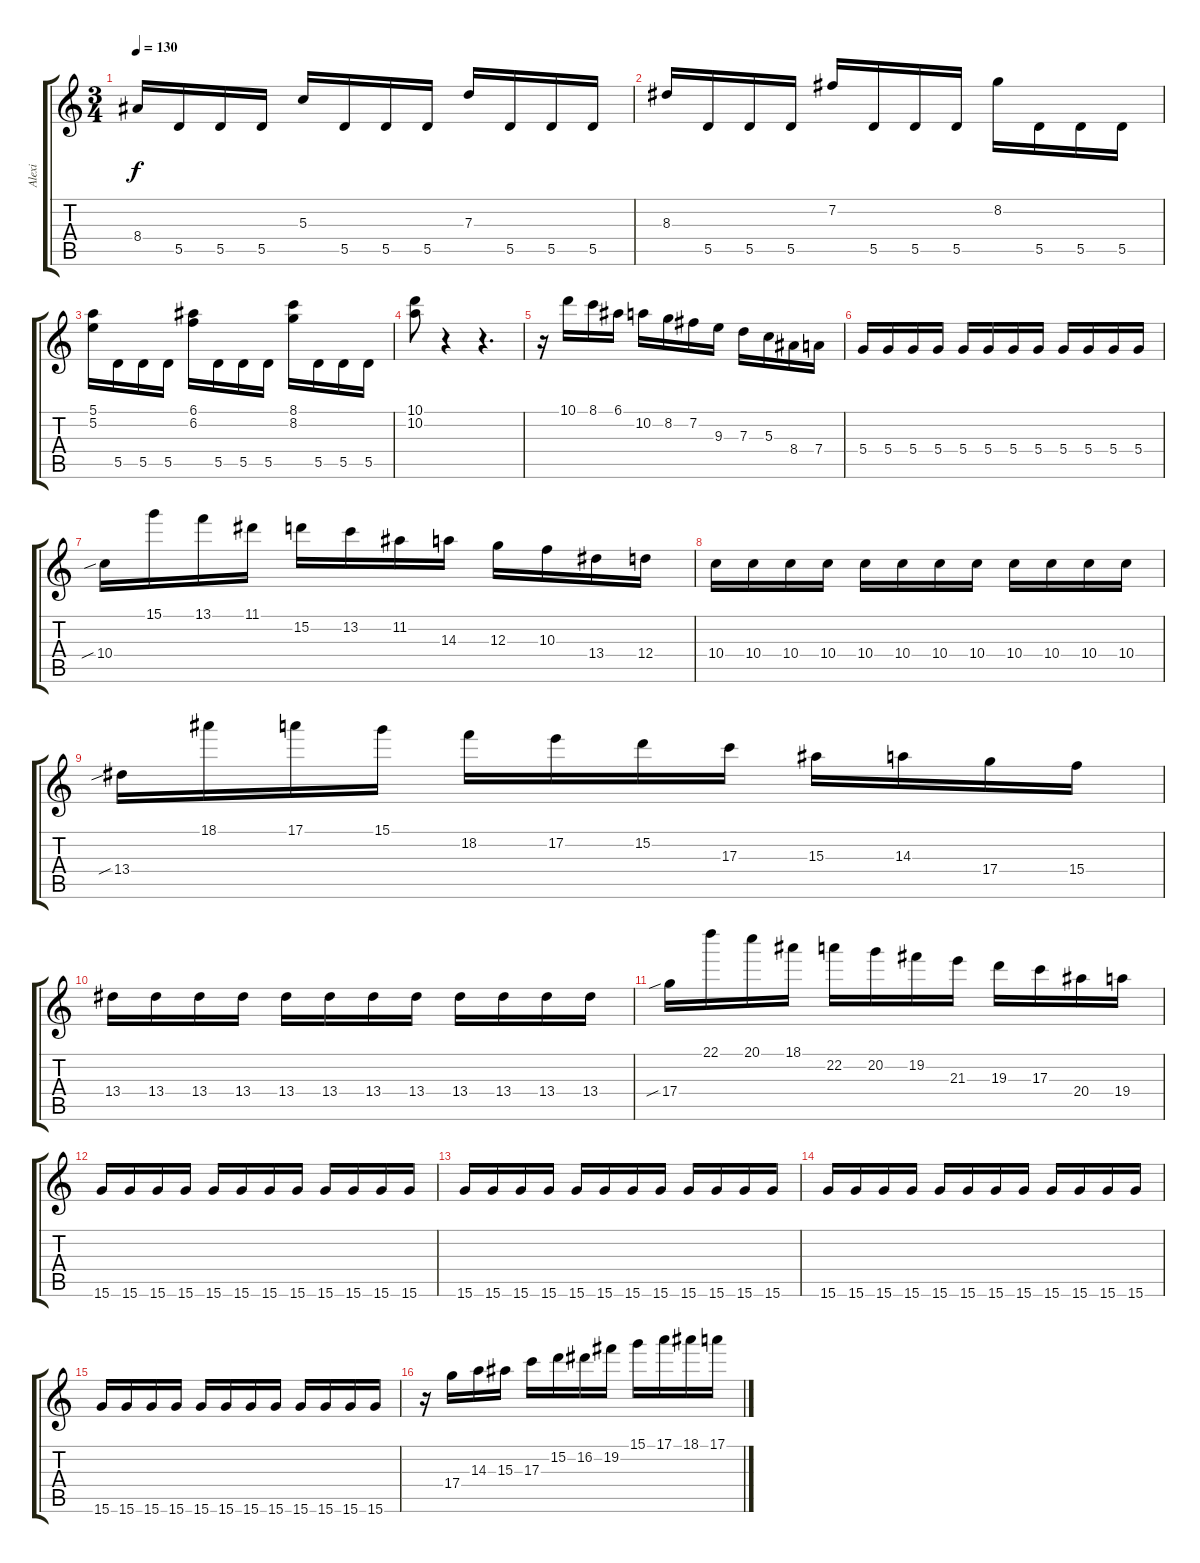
\track ("Alexi" "Alexi") {instrument distortionguitar}
\staff {score tabs}
\tuning (E4 B3 G3 D3 A2 E2) {hide}
\ts (3 4)
\tempo 130
\clef g2
\ks c
8.4.16{dy f} 5.5.16 5.5.16 5.5.16 5.3.16 5.5.16 5.5.16 5.5.16 7.3.16 5.5.16 5.5.16 5.5.16 |
8.3.16 5.5.16 5.5.16 5.5.16 7.2.16 5.5.16 5.5.16 5.5.16 8.2.16 5.5.16 5.5.16 5.5.16 |
(5.1 5.2).16 5.5.16 5.5.16 5.5.16 (6.1 6.2).16 5.5.16 5.5.16 5.5.16 (8.1 8.2).16 5.5.16 5.5.16 5.5.16 |
(10.1 10.2).8 r.4 r.4{d} |
r.16 10.1.16 8.1.16 6.1.16 10.2.16 8.2.16 7.2.16 9.3.16 7.3.16 5.3.16 8.4.16 7.4.16 |
5.4.16 5.4.16 5.4.16 5.4.16 5.4.16 5.4.16 5.4.16 5.4.16 5.4.16 5.4.16 5.4.16 5.4.16 |
10.4{sib}.16 15.1.16 13.1.16 11.1.16 15.2.16 13.2.16 11.2.16 14.3.16 12.3.16 10.3.16 13.4.16 12.4.16 |
10.4.16 10.4.16 10.4.16 10.4.16 10.4.16 10.4.16 10.4.16 10.4.16 10.4.16 10.4.16 10.4.16 10.4.16 |
13.4{sib}.16 18.1.16 17.1.16 15.1.16 18.2.16 17.2.16 15.2.16 17.3.16 15.3.16 14.3.16 17.4.16 15.4.16 |
13.4.16 13.4.16 13.4.16 13.4.16 13.4.16 13.4.16 13.4.16 13.4.16 13.4.16 13.4.16 13.4.16 13.4.16 |
17.4{sib}.16 22.1.16 20.1.16 18.1.16 22.2.16 20.2.16 19.2.16 21.3.16 19.3.16 17.3.16 20.4.16 19.4.16 |
15.6.16 15.6.16 15.6.16 15.6.16 15.6.16 15.6.16 15.6.16 15.6.16 15.6.16 15.6.16 15.6.16 15.6.16 |
15.6.16 15.6.16 15.6.16 15.6.16 15.6.16 15.6.16 15.6.16 15.6.16 15.6.16 15.6.16 15.6.16 15.6.16 |
15.6.16 15.6.16 15.6.16 15.6.16 15.6.16 15.6.16 15.6.16 15.6.16 15.6.16 15.6.16 15.6.16 15.6.16 |
15.6.16 15.6.16 15.6.16 15.6.16 15.6.16 15.6.16 15.6.16 15.6.16 15.6.16 15.6.16 15.6.16 15.6.16 |
r.16 17.4.16 14.3.16 15.3.16 17.3.16 15.2.16 16.2.16 19.2.16 15.1.16 17.1.16 18.1.16 17.1.16
